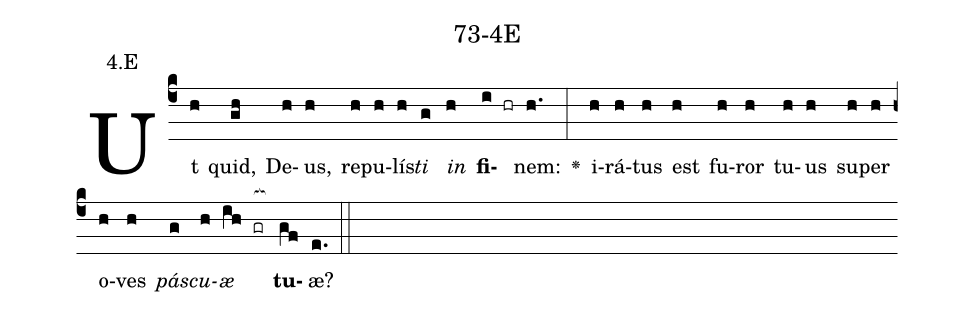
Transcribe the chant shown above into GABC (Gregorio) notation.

name: 73-4E;
annotation: 4.E;
%%
(c4)Ut(h) quid,(gh) De(h)us,(h) re(h)pu(h)lís(h)<i>ti</i>(g) <i>in</i>(h) <b>fi</b>(i hr)nem:(h.) <v>\greheightstar</v>(:) i(h)rá(h)tus(h) est(h) fu(h)ror(h) tu(h)us(h) su(h)per(h) o(h)ves(h) <i>pás</i>(g)<i>cu</i>(h)<i>æ</i>(ih gr[ocb:1{]) <b>tu</b>(gf[ocb:0}])æ?(e.) (::)


%E(h) u(g) o(h) u(ih) a(gf) e.(e.) (::)
